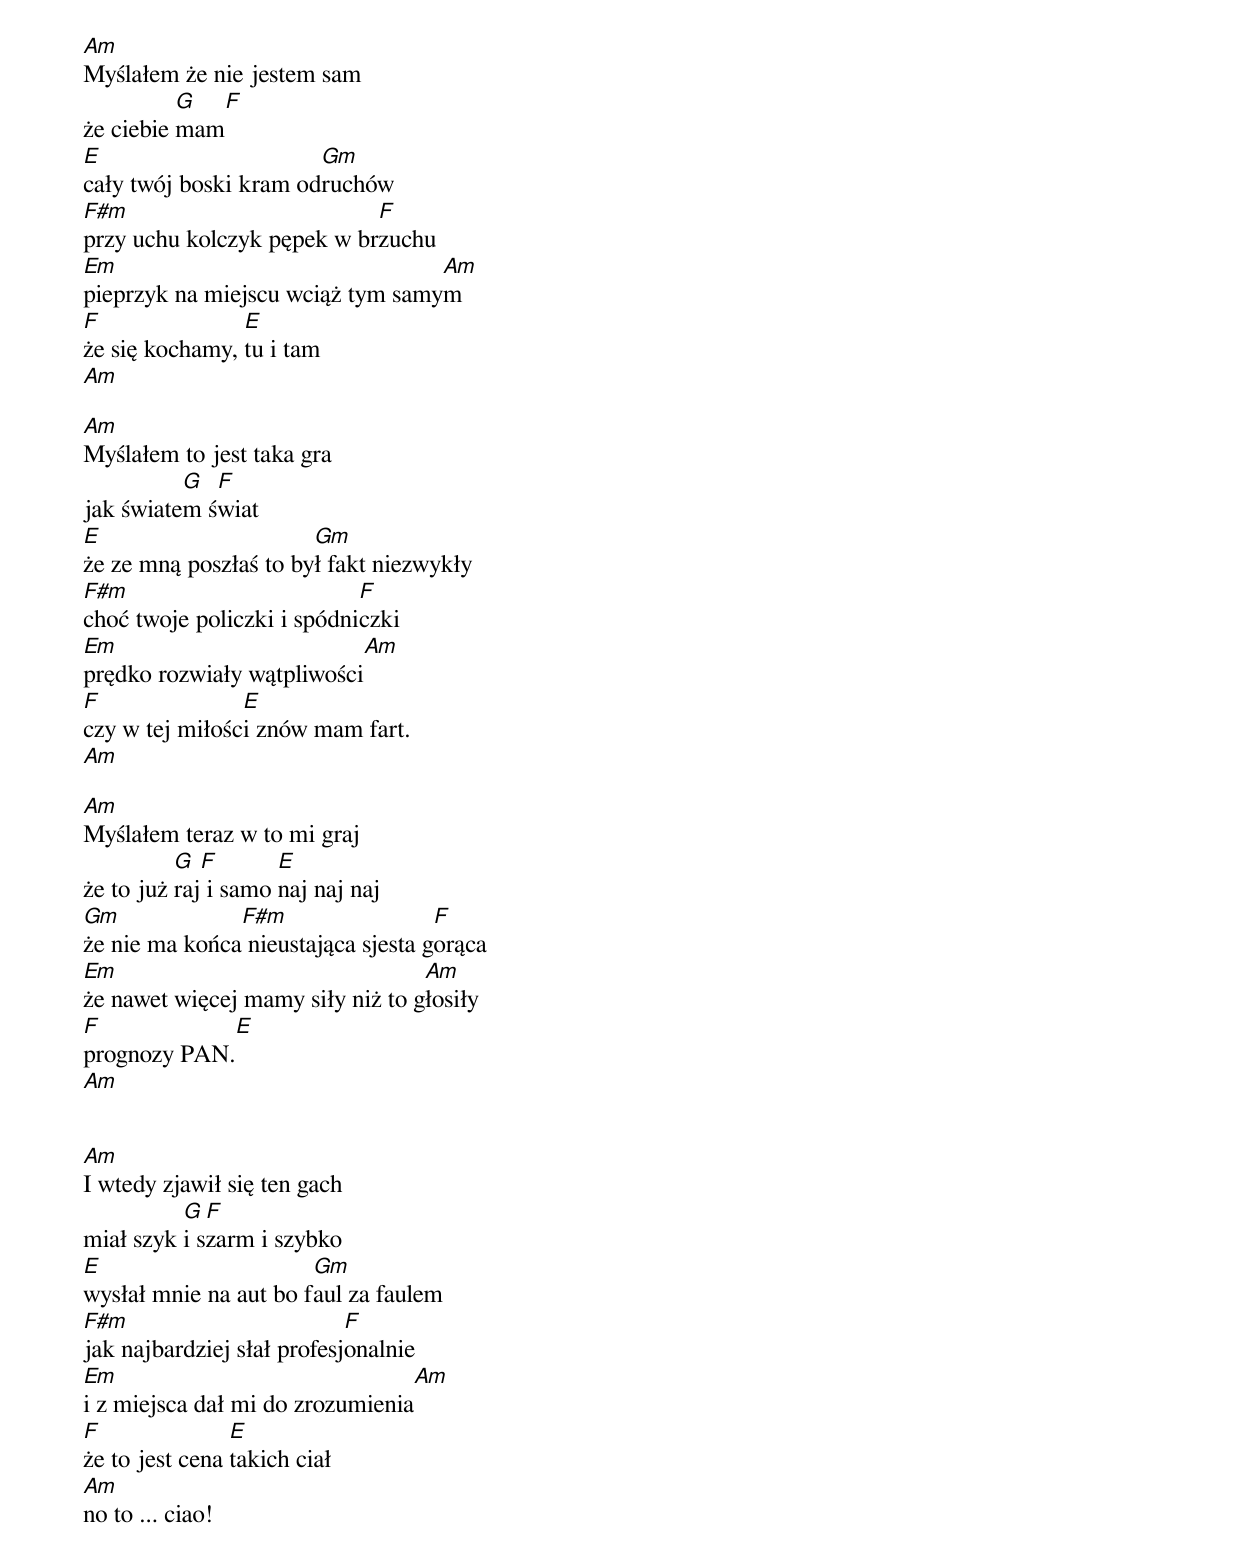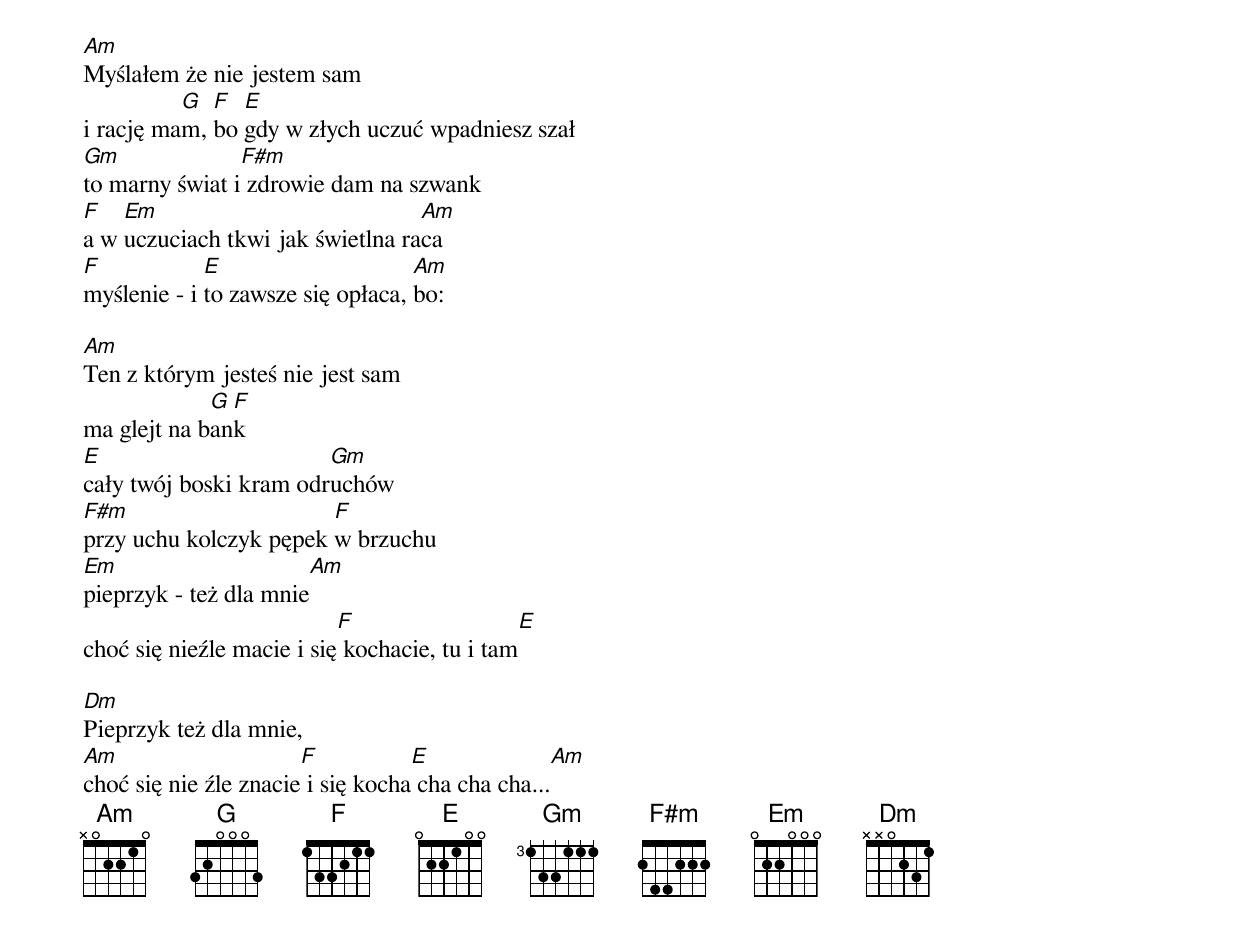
F#m 2120

Am
Myślałem że nie jestem sam
          G  F
że ciebie mam
E                      Gm
cały twój boski kram odruchów
F#m                         F
przy uchu kolczyk pępek w brzuchu
Em                                Am
pieprzyk na miejscu wciąż tym samym
F               E
że się kochamy, tu i tam
Am

Am
Myślałem to jest taka gra
          G  F
jak światem świat
E                      Gm
że ze mną poszłaś to był fakt niezwykły
F#m                         F
choć twoje policzki i spódniczki
Em                                Am
prędko rozwiały wątpliwości
F               E
czy w tej miłości znów mam fart.
Am

Am
Myślałem teraz w to mi graj
          G  F       E
że to już raj i samo naj naj naj
Gm             F#m                  F
że nie ma końca nieustająca sjesta gorąca
Em                                Am
że nawet więcej mamy siły niż to głosiły
F               E
prognozy PAN.
Am


Am
I wtedy zjawił się ten gach
          G  F
miał szyk i szarm i szybko
E                      Gm
wysłał mnie na aut bo faul za faulem
F#m                         F
jak najbardziej słał profesjonalnie
Em                                Am
i z miejsca dał mi do zrozumienia
F               E
że to jest cena takich ciał
Am
no to ... ciao!

Am
Myślałem że nie jestem sam
          G  F  E
i rację mam, bo gdy w złych uczuć wpadniesz szał
Gm              F#m
to marny świat i zdrowie dam na szwank
F   Em                            Am
a w uczuciach tkwi jak świetlna raca
F            E                     Am
myślenie - i to zawsze się opłaca, bo:

Am
Ten z którym jesteś nie jest sam
             G F
ma glejt na bank
E                       Gm
cały twój boski kram odruchów
F#m                     F
przy uchu kolczyk pępek w brzuchu
Em                      Am
pieprzyk - też dla mnie
                           F                  E
choć się nieźle macie i się kochacie, tu i tam

Dm
Pieprzyk też dla mnie,
Am                     F           E              Am
choć się nie źle znacie i się kocha cha cha cha...
